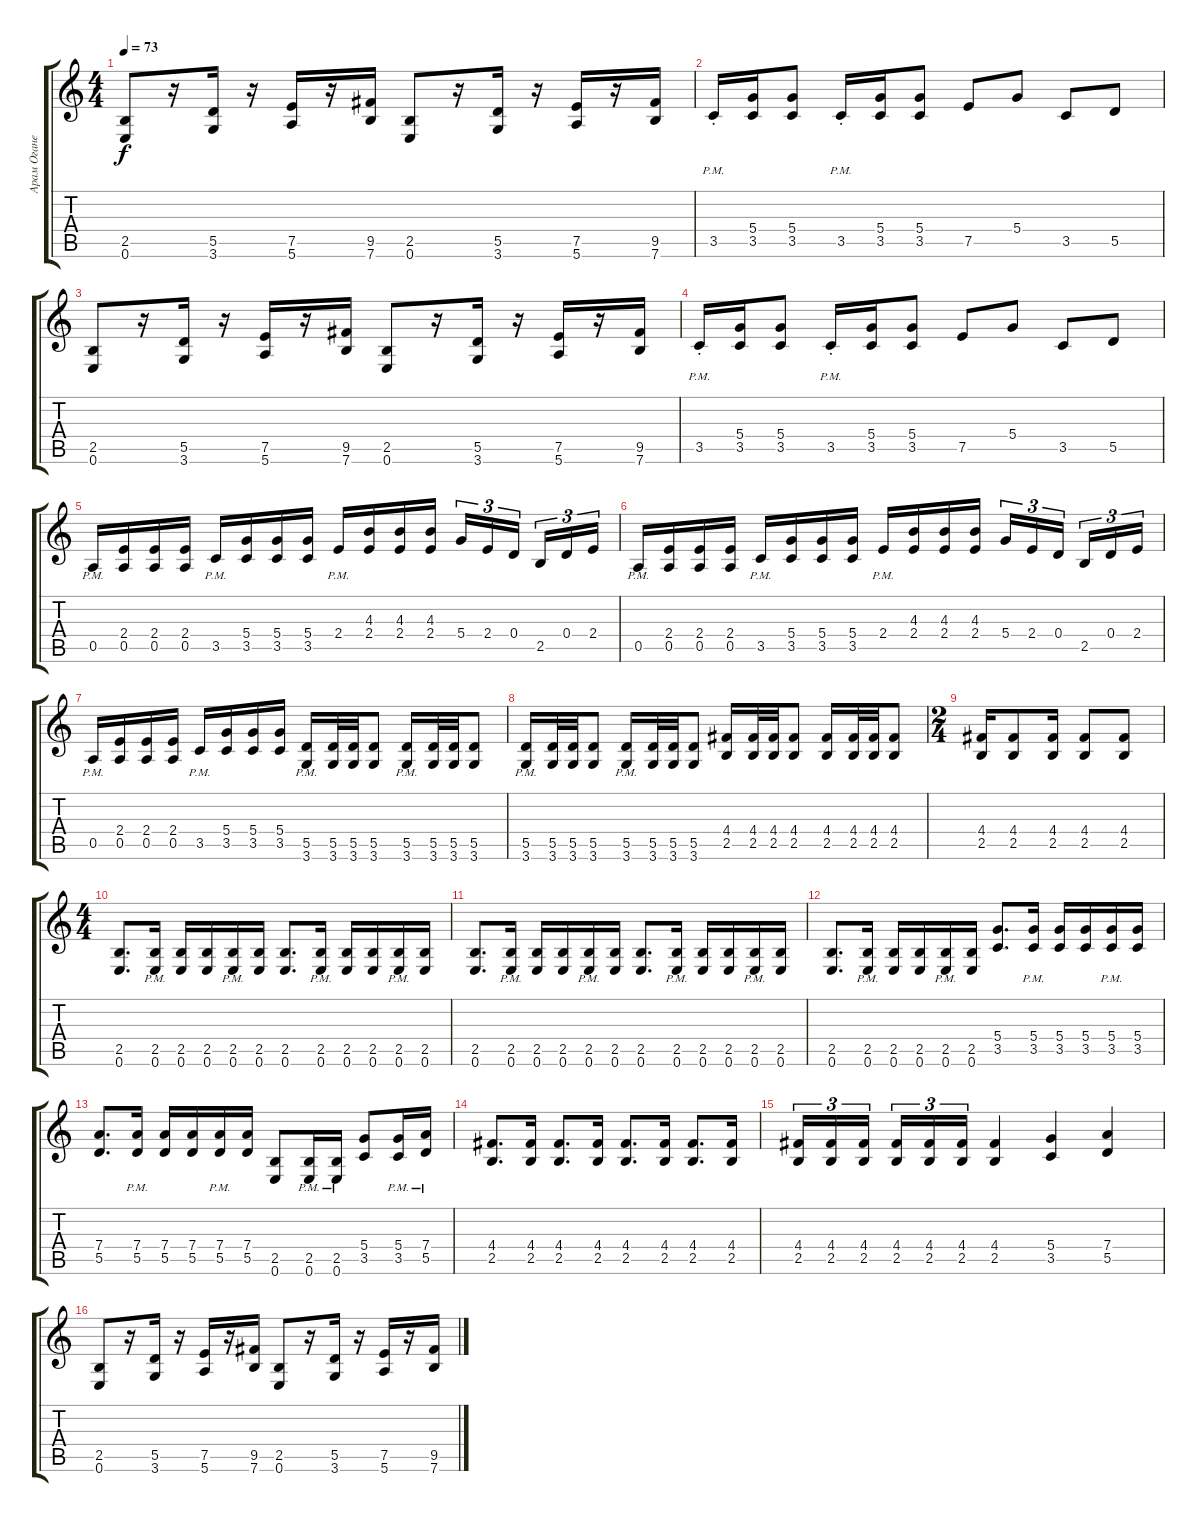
\track ("Арам Оганесян" "Арам Огане") {instrument distortionguitar}
\staff {score tabs}
\tuning (E4 B3 G3 D3 A2 E2) {hide}
\ts (4 4)
\tempo 73
\clef g2
\ks c
(2.5 0.6).8{dy f} r.16 (5.5 3.6).16 r.16 (7.5 5.6).16 r.16 (9.5 7.6).16 (2.5 0.6).8 r.16 (5.5 3.6).16 r.16 (7.5 5.6).16 r.16 (9.5 7.6).16 |
3.5{pm st}.16 (5.4 3.5).16 (5.4 3.5).8 3.5{pm st}.16 (5.4 3.5).16 (5.4 3.5).8 7.5.8 5.4.8 3.5.8 5.5.8 |
(2.5 0.6).8 r.16 (5.5 3.6).16 r.16 (7.5 5.6).16 r.16 (9.5 7.6).16 (2.5 0.6).8 r.16 (5.5 3.6).16 r.16 (7.5 5.6).16 r.16 (9.5 7.6).16 |
3.5{pm st}.16 (5.4 3.5).16 (5.4 3.5).8 3.5{pm st}.16 (5.4 3.5).16 (5.4 3.5).8 7.5.8 5.4.8 3.5.8 5.5.8 |
0.5{pm}.16 (2.4 0.5).16 (2.4 0.5).16 (2.4 0.5).16 3.5{pm}.16 (5.4 3.5).16 (5.4 3.5).16 (5.4 3.5).16 2.4{pm}.16 (4.3 2.4).16 (4.3 2.4).16 (4.3 2.4).16 5.4.16{tu (3 2)} 2.4.16{tu (3 2)} 0.4.16{tu (3 2) beam splitsecondary} 2.5.16{tu (3 2)} 0.4.16{tu (3 2)} 2.4.16{tu (3 2)} |
0.5{pm}.16 (2.4 0.5).16 (2.4 0.5).16 (2.4 0.5).16 3.5{pm}.16 (5.4 3.5).16 (5.4 3.5).16 (5.4 3.5).16 2.4{pm}.16 (4.3 2.4).16 (4.3 2.4).16 (4.3 2.4).16 5.4.16{tu (3 2)} 2.4.16{tu (3 2)} 0.4.16{tu (3 2) beam splitsecondary} 2.5.16{tu (3 2)} 0.4.16{tu (3 2)} 2.4.16{tu (3 2)} |
0.5{pm}.16 (2.4 0.5).16 (2.4 0.5).16 (2.4 0.5).16 3.5{pm}.16 (5.4 3.5).16 (5.4 3.5).16 (5.4 3.5).16 (5.5{pm} 3.6{pm}).16 (5.5 3.6).32 (5.5 3.6).32 (5.5 3.6).8 (5.5{pm} 3.6{pm}).16 (5.5 3.6).32 (5.5 3.6).32 (5.5 3.6).8 |
(5.5{pm} 3.6{pm}).16 (5.5 3.6).32 (5.5 3.6).32 (5.5 3.6).8 (5.5{pm} 3.6{pm}).16 (5.5 3.6).32 (5.5 3.6).32 (5.5 3.6).8 (4.4 2.5).16 (4.4 2.5).32 (4.4 2.5).32 (4.4 2.5).8 (4.4 2.5).16 (4.4 2.5).32 (4.4 2.5).32 (4.4 2.5).8 |
\ts (2 4)
(4.4 2.5).16 (4.4 2.5).8 (4.4 2.5).16 (4.4 2.5).8 (4.4 2.5).8 |
\ts (4 4)
(2.5 0.6).8{d} (2.5{pm} 0.6{pm}).16 (2.5 0.6).16 (2.5 0.6).16 (2.5{pm} 0.6{pm}).16 (2.5 0.6).16 (2.5 0.6).8{d} (2.5{pm} 0.6{pm}).16 (2.5 0.6).16 (2.5 0.6).16 (2.5{pm} 0.6{pm}).16 (2.5 0.6).16 |
(2.5 0.6).8{d} (2.5{pm} 0.6{pm}).16 (2.5 0.6).16 (2.5 0.6).16 (2.5{pm} 0.6{pm}).16 (2.5 0.6).16 (2.5 0.6).8{d} (2.5{pm} 0.6{pm}).16 (2.5 0.6).16 (2.5 0.6).16 (2.5{pm} 0.6{pm}).16 (2.5 0.6).16 |
(2.5 0.6).8{d} (2.5{pm} 0.6{pm}).16 (2.5 0.6).16 (2.5 0.6).16 (2.5{pm} 0.6{pm}).16 (2.5 0.6).16 (5.4 3.5).8{d} (5.4{pm} 3.5{pm}).16 (5.4 3.5).16 (5.4 3.5).16 (5.4{pm} 3.5{pm}).16 (5.4 3.5).16 |
(7.4 5.5).8{d} (7.4{pm} 5.5{pm}).16 (7.4 5.5).16 (7.4 5.5).16 (7.4{pm} 5.5{pm}).16 (7.4 5.5).16 (2.5 0.6).8 (2.5{pm} 0.6{pm}).16 (2.5{pm} 0.6{pm}).16 (5.4 3.5).8 (5.4{pm} 3.5{pm}).16 (7.4{pm} 5.5{pm}).16 |
(4.4 2.5).8{d} (4.4 2.5).16 (4.4 2.5).8{d} (4.4 2.5).16 (4.4 2.5).8{d} (4.4 2.5).16 (4.4 2.5).8{d} (4.4 2.5).16 |
(4.4 2.5).16{tu (3 2)} (4.4 2.5).16{tu (3 2)} (4.4 2.5).16{tu (3 2) beam splitsecondary} (4.4 2.5).16{tu (3 2)} (4.4 2.5).16{tu (3 2)} (4.4 2.5).16{tu (3 2)} (4.4 2.5).4 (5.4 3.5).4 (7.4 5.5).4 |
(2.5 0.6).8 r.16 (5.5 3.6).16 r.16 (7.5 5.6).16 r.16 (9.5 7.6).16 (2.5 0.6).8 r.16 (5.5 3.6).16 r.16 (7.5 5.6).16 r.16 (9.5 7.6).16
